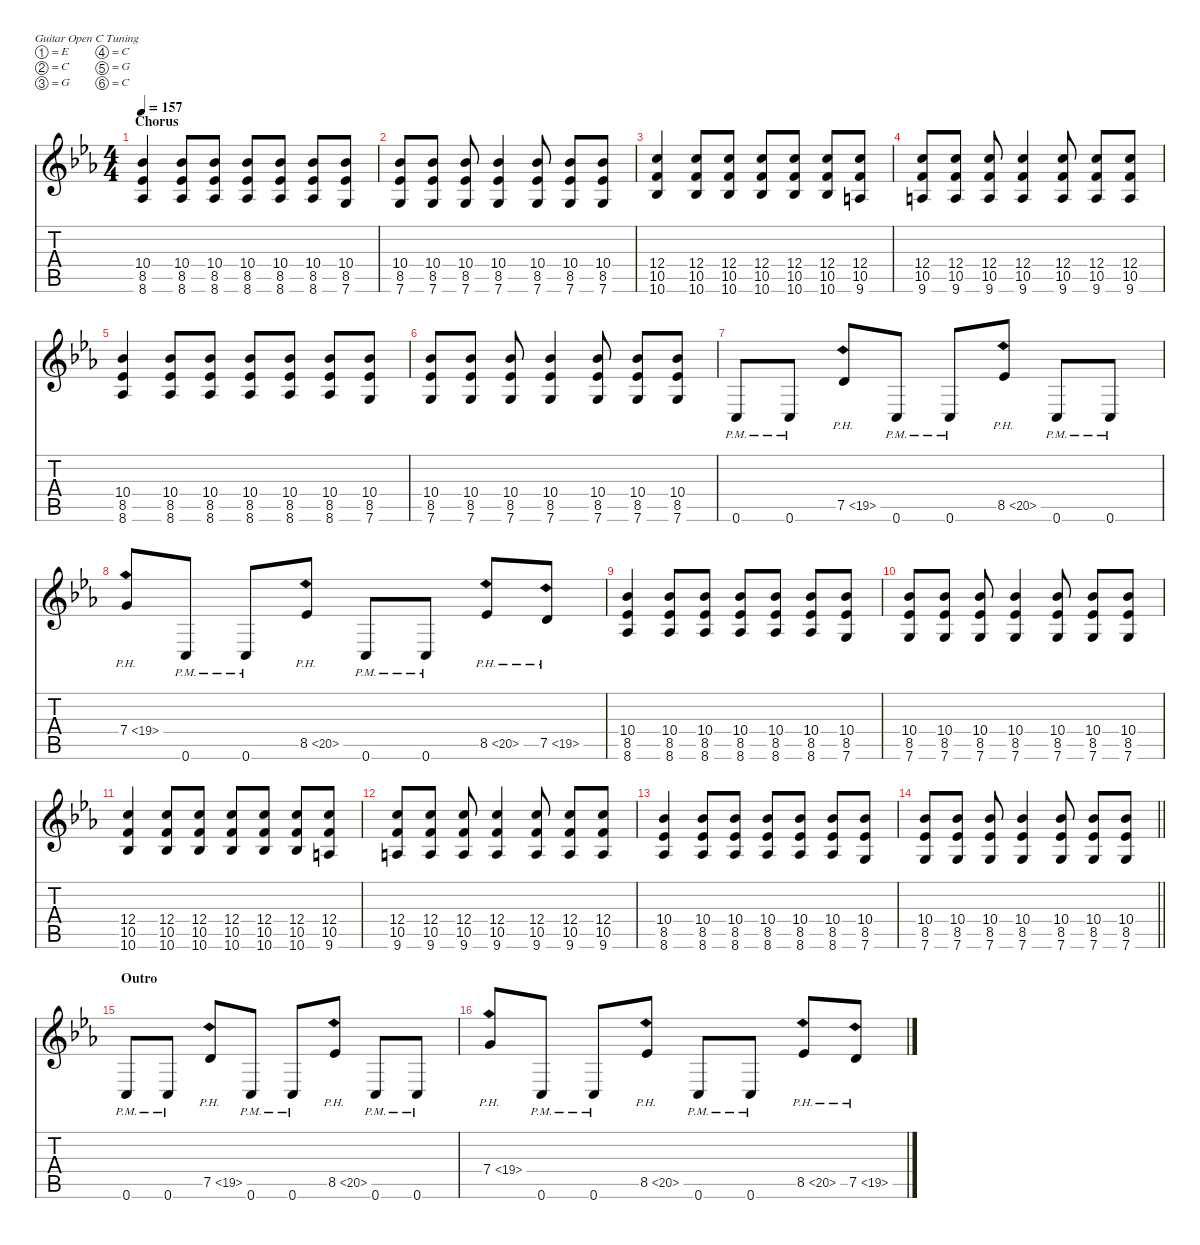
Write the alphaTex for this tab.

\defaultSystemsLayout 4
\hideDynamics
\bracketExtendMode nobrackets
\singleTrackTrackNamePolicy hidden
\multiTrackTrackNamePolicy hidden
\firstSystemTrackNameMode fullname
\otherSystemsTrackNameOrientation horizontal
\track ("Guitar Two" "dist.guit.") {mute instrument distortionguitar}
\staff {score tabs}
\tuning (E4 C4 G3 C3 G2 C2)
\ts (4 4)
\section ("" "Chorus")
\tempo 157
\clef g2
\ks cminor
(10.4{acc b} 8.5{acc b} 8.6{acc b}).4{dy f} (10.4{acc b} 8.5{acc b} 8.6{acc b}).8 (10.4{acc b} 8.5{acc b} 8.6{acc b}).8 (10.4{acc b} 8.5{acc b} 8.6{acc b}).8 (10.4{acc b} 8.5{acc b} 8.6{acc b}).8 (10.4{acc b} 8.5{acc b} 8.6{acc b}).8 (10.4{acc b} 8.5{acc b} 7.6{acc forcenatural}).8 |
(10.4{acc b} 8.5{acc b} 7.6{acc forcenatural}).8 (10.4{acc b} 8.5{acc b} 7.6{acc forcenatural}).8 (10.4{acc b} 8.5{acc b} 7.6{acc forcenatural}).8 (10.4{acc b} 8.5{acc b} 7.6{acc forcenatural}).4 (10.4{acc b} 8.5{acc b} 7.6{acc forcenatural}).8 (10.4{acc b} 8.5{acc b} 7.6{acc forcenatural}).8 (10.4{acc b} 8.5{acc b} 7.6{acc forcenatural}).8 |
(12.4{acc forcenatural} 10.5{acc forcenatural} 10.6{acc b}).4 (12.4{acc forcenatural} 10.5{acc forcenatural} 10.6{acc b}).8 (12.4{acc forcenatural} 10.5{acc forcenatural} 10.6{acc b}).8 (12.4{acc forcenatural} 10.5{acc forcenatural} 10.6{acc b}).8 (12.4{acc forcenatural} 10.5{acc forcenatural} 10.6{acc b}).8 (12.4{acc forcenatural} 10.5{acc forcenatural} 10.6{acc b}).8 (12.4{acc forcenatural} 10.5{acc forcenatural} 9.6{acc forcenatural}).8 |
(12.4{acc forcenatural} 10.5{acc forcenatural} 9.6{acc forcenatural}).8 (12.4{acc forcenatural} 10.5{acc forcenatural} 9.6{acc forcenatural}).8 (12.4{acc forcenatural} 10.5{acc forcenatural} 9.6{acc forcenatural}).8 (12.4{acc forcenatural} 10.5{acc forcenatural} 9.6{acc forcenatural}).4 (12.4{acc forcenatural} 10.5{acc forcenatural} 9.6{acc forcenatural}).8 (12.4{acc forcenatural} 10.5{acc forcenatural} 9.6{acc forcenatural}).8 (12.4{acc forcenatural} 10.5{acc forcenatural} 9.6{acc forcenatural}).8 |
(10.4{acc b} 8.5{acc b} 8.6{acc b}).4 (10.4{acc b} 8.5{acc b} 8.6{acc b}).8 (10.4{acc b} 8.5{acc b} 8.6{acc b}).8 (10.4{acc b} 8.5{acc b} 8.6{acc b}).8 (10.4{acc b} 8.5{acc b} 8.6{acc b}).8 (10.4{acc b} 8.5{acc b} 8.6{acc b}).8 (10.4{acc b} 8.5{acc b} 7.6{acc forcenatural}).8 |
(10.4{acc b} 8.5{acc b} 7.6{acc forcenatural}).8 (10.4{acc b} 8.5{acc b} 7.6{acc forcenatural}).8 (10.4{acc b} 8.5{acc b} 7.6{acc forcenatural}).8 (10.4{acc b} 8.5{acc b} 7.6{acc forcenatural}).4 (10.4{acc b} 8.5{acc b} 7.6{acc forcenatural}).8 (10.4{acc b} 8.5{acc b} 7.6{acc forcenatural}).8 (10.4{acc b} 8.5{acc b} 7.6{acc forcenatural}).8 |
0.6{pm acc forcenatural}.8 0.6{pm acc forcenatural}.8 7.5{ph 12 acc forcenatural}.8 0.6{pm acc forcenatural}.8 0.6{pm acc forcenatural}.8 8.5{ph 12 acc b}.8 0.6{pm acc forcenatural}.8 0.6{pm acc forcenatural}.8 |
7.4{ph 12 acc forcenatural}.8 0.6{pm acc forcenatural}.8 0.6{pm acc forcenatural}.8 8.5{ph 12 acc b}.8 0.6{pm acc forcenatural}.8 0.6{pm acc forcenatural}.8 8.5{ph 12 acc b}.8 7.5{ph 12 acc forcenatural}.8 |
(10.4{acc b} 8.5{acc b} 8.6{acc b}).4 (10.4{acc b} 8.5{acc b} 8.6{acc b}).8 (10.4{acc b} 8.5{acc b} 8.6{acc b}).8 (10.4{acc b} 8.5{acc b} 8.6{acc b}).8 (10.4{acc b} 8.5{acc b} 8.6{acc b}).8 (10.4{acc b} 8.5{acc b} 8.6{acc b}).8 (10.4{acc b} 8.5{acc b} 7.6{acc forcenatural}).8 |
(10.4{acc b} 8.5{acc b} 7.6{acc forcenatural}).8 (10.4{acc b} 8.5{acc b} 7.6{acc forcenatural}).8 (10.4{acc b} 8.5{acc b} 7.6{acc forcenatural}).8 (10.4{acc b} 8.5{acc b} 7.6{acc forcenatural}).4 (10.4{acc b} 8.5{acc b} 7.6{acc forcenatural}).8 (10.4{acc b} 8.5{acc b} 7.6{acc forcenatural}).8 (10.4{acc b} 8.5{acc b} 7.6{acc forcenatural}).8 |
(12.4{acc forcenatural} 10.5{acc forcenatural} 10.6{acc b}).4 (12.4{acc forcenatural} 10.5{acc forcenatural} 10.6{acc b}).8 (12.4{acc forcenatural} 10.5{acc forcenatural} 10.6{acc b}).8 (12.4{acc forcenatural} 10.5{acc forcenatural} 10.6{acc b}).8 (12.4{acc forcenatural} 10.5{acc forcenatural} 10.6{acc b}).8 (12.4{acc forcenatural} 10.5{acc forcenatural} 10.6{acc b}).8 (12.4{acc forcenatural} 10.5{acc forcenatural} 9.6{acc forcenatural}).8 |
(12.4{acc forcenatural} 10.5{acc forcenatural} 9.6{acc forcenatural}).8 (12.4{acc forcenatural} 10.5{acc forcenatural} 9.6{acc forcenatural}).8 (12.4{acc forcenatural} 10.5{acc forcenatural} 9.6{acc forcenatural}).8 (12.4{acc forcenatural} 10.5{acc forcenatural} 9.6{acc forcenatural}).4 (12.4{acc forcenatural} 10.5{acc forcenatural} 9.6{acc forcenatural}).8 (12.4{acc forcenatural} 10.5{acc forcenatural} 9.6{acc forcenatural}).8 (12.4{acc forcenatural} 10.5{acc forcenatural} 9.6{acc forcenatural}).8 |
(10.4{acc b} 8.5{acc b} 8.6{acc b}).4 (10.4{acc b} 8.5{acc b} 8.6{acc b}).8 (10.4{acc b} 8.5{acc b} 8.6{acc b}).8 (10.4{acc b} 8.5{acc b} 8.6{acc b}).8 (10.4{acc b} 8.5{acc b} 8.6{acc b}).8 (10.4{acc b} 8.5{acc b} 8.6{acc b}).8 (10.4{acc b} 8.5{acc b} 7.6{acc forcenatural}).8 |
\barLineRight lightlight
(10.4{acc b} 8.5{acc b} 7.6{acc forcenatural}).8 (10.4{acc b} 8.5{acc b} 7.6{acc forcenatural}).8 (10.4{acc b} 8.5{acc b} 7.6{acc forcenatural}).8 (10.4{acc b} 8.5{acc b} 7.6{acc forcenatural}).4 (10.4{acc b} 8.5{acc b} 7.6{acc forcenatural}).8 (10.4{acc b} 8.5{acc b} 7.6{acc forcenatural}).8 (10.4{acc b} 8.5{acc b} 7.6{acc forcenatural}).8 |
\section ("" "Outro")
0.6{pm acc forcenatural}.8 0.6{pm acc forcenatural}.8 7.5{ph 12 acc forcenatural}.8 0.6{pm acc forcenatural}.8 0.6{pm acc forcenatural}.8 8.5{ph 12 acc b}.8 0.6{pm acc forcenatural}.8 0.6{pm acc forcenatural}.8 |
7.4{ph 12 acc forcenatural}.8 0.6{pm acc forcenatural}.8 0.6{pm acc forcenatural}.8 8.5{ph 12 acc b}.8 0.6{pm acc forcenatural}.8 0.6{pm acc forcenatural}.8 8.5{ph 12 acc b}.8 7.5{ph 12 acc forcenatural}.8
